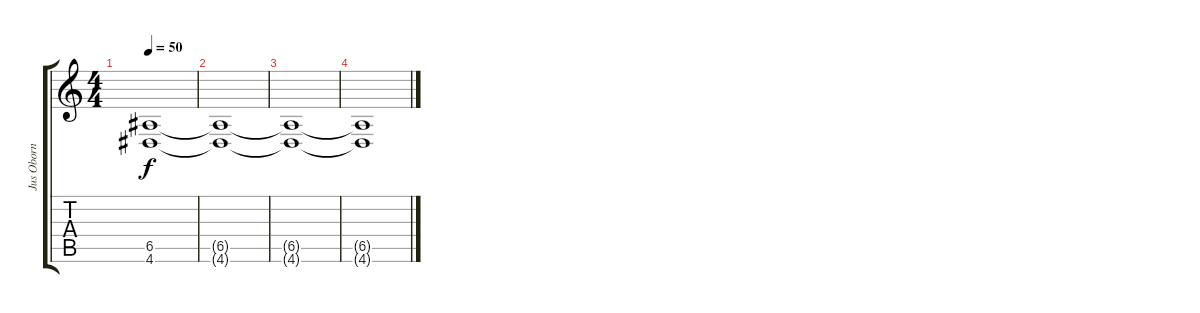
\track ("Jus Oborn" "Jus Oborn") {instrument distortionguitar}
\staff {score tabs}
\tuning (B3 Gb3 D3 A2 E2 B1) {hide}
\ts (4 4)
\tempo 50
\clef g2
\ks c
(6.5 4.6).1{dy f} |
(6.5{t} 4.6{t}).1 |
(6.5{t} 4.6{t}).1 |
(6.5{t} 4.6{t}).1
